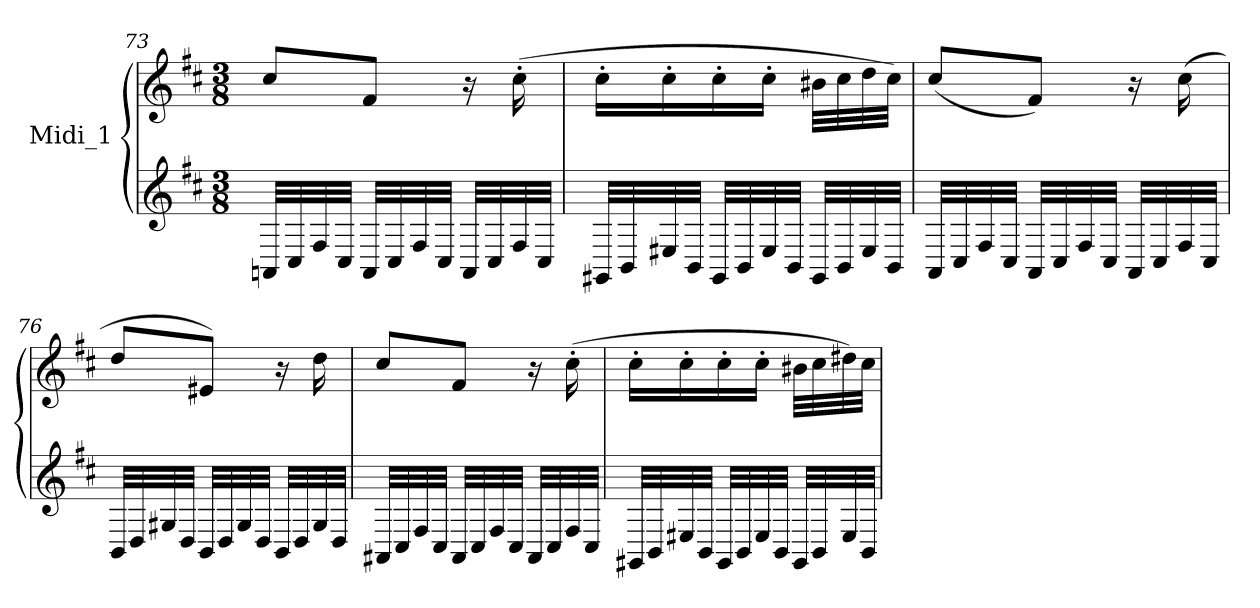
**kern	**kern
*part1	*part1
*staff2	*staff1
*I"Midi_1	*
!!LO:LB:g=z
*clefG2	*clefG2
*k[f#c#]	*k[f#c#]
*D:	*D:
*M3/8	*M3/8
=73	=73
32AAni/LLL	8cc#/L
32C#/	.
32F#/	.
32C#/JJJ	.
32AA/LLL	8f#/J
32C#/	.
32F#/	.
32C#/JJJ	.
32AA/LLL	16r
32C#/	.
32F#/	(>16cc#'\
32C#/JJJ	.
=74	=74
32GG#X/LLL	16cc#'\LL
32BB/	.
32E#X/	16cc#'\
32BB/JJJ	.
32GG#/LLL	16cc#'\
32BB/	.
32E#/	16cc#'\JJ
32BB/JJJ	.
32GG#/LLL	32b#X\LLL
32BB/	32cc#\
32E#/	32dd\
32BB/JJJ	32cc#\JJJ)
=75	=75
32AA/LLL	(<8cc#/L
32C#/	.
32F#/	.
32C#/JJJ	.
32AA/LLL	8f#/J)
32C#/	.
32F#/	.
32C#/JJJ	.
32AA/LLL	16r
32C#/	.
32F#/	(>16cc#\
32C#/JJJ	.
!!LO:PB:g=z
=76	=76
32BB/LLL	8dd/L
32D/	.
32G#X/	.
32D/JJJ	.
32BB/LLL	8e#X/J)
32D/	.
32G#/	.
32D/JJJ	.
32BB/LLL	16r
32D/	.
32G#/	16dd\
32D/JJJ	.
=77	=77
32AA#X/LLL	8cc#/L
32C#/	.
32F#/	.
32C#/JJJ	.
32AA#/LLL	8f#/J
32C#/	.
32F#/	.
32C#/JJJ	.
32AA#/LLL	16r
32C#/	.
32F#/	(>16cc#'\
32C#/JJJ	.
=78	=78
32GG#X/LLL	16cc#'\LL
32BB/	.
32E#X/	16cc#'\
32BB/JJJ	.
32GG#/LLL	16cc#'\
32BB/	.
32E#/	16cc#'\JJ
32BB/JJJ	.
32GG#/LLL	32b#X\LLL
32BB/	32cc#\
32E#/	32dd#X\)
32BB/JJJ	32cc#\JJJ
=	=
*-	*-
